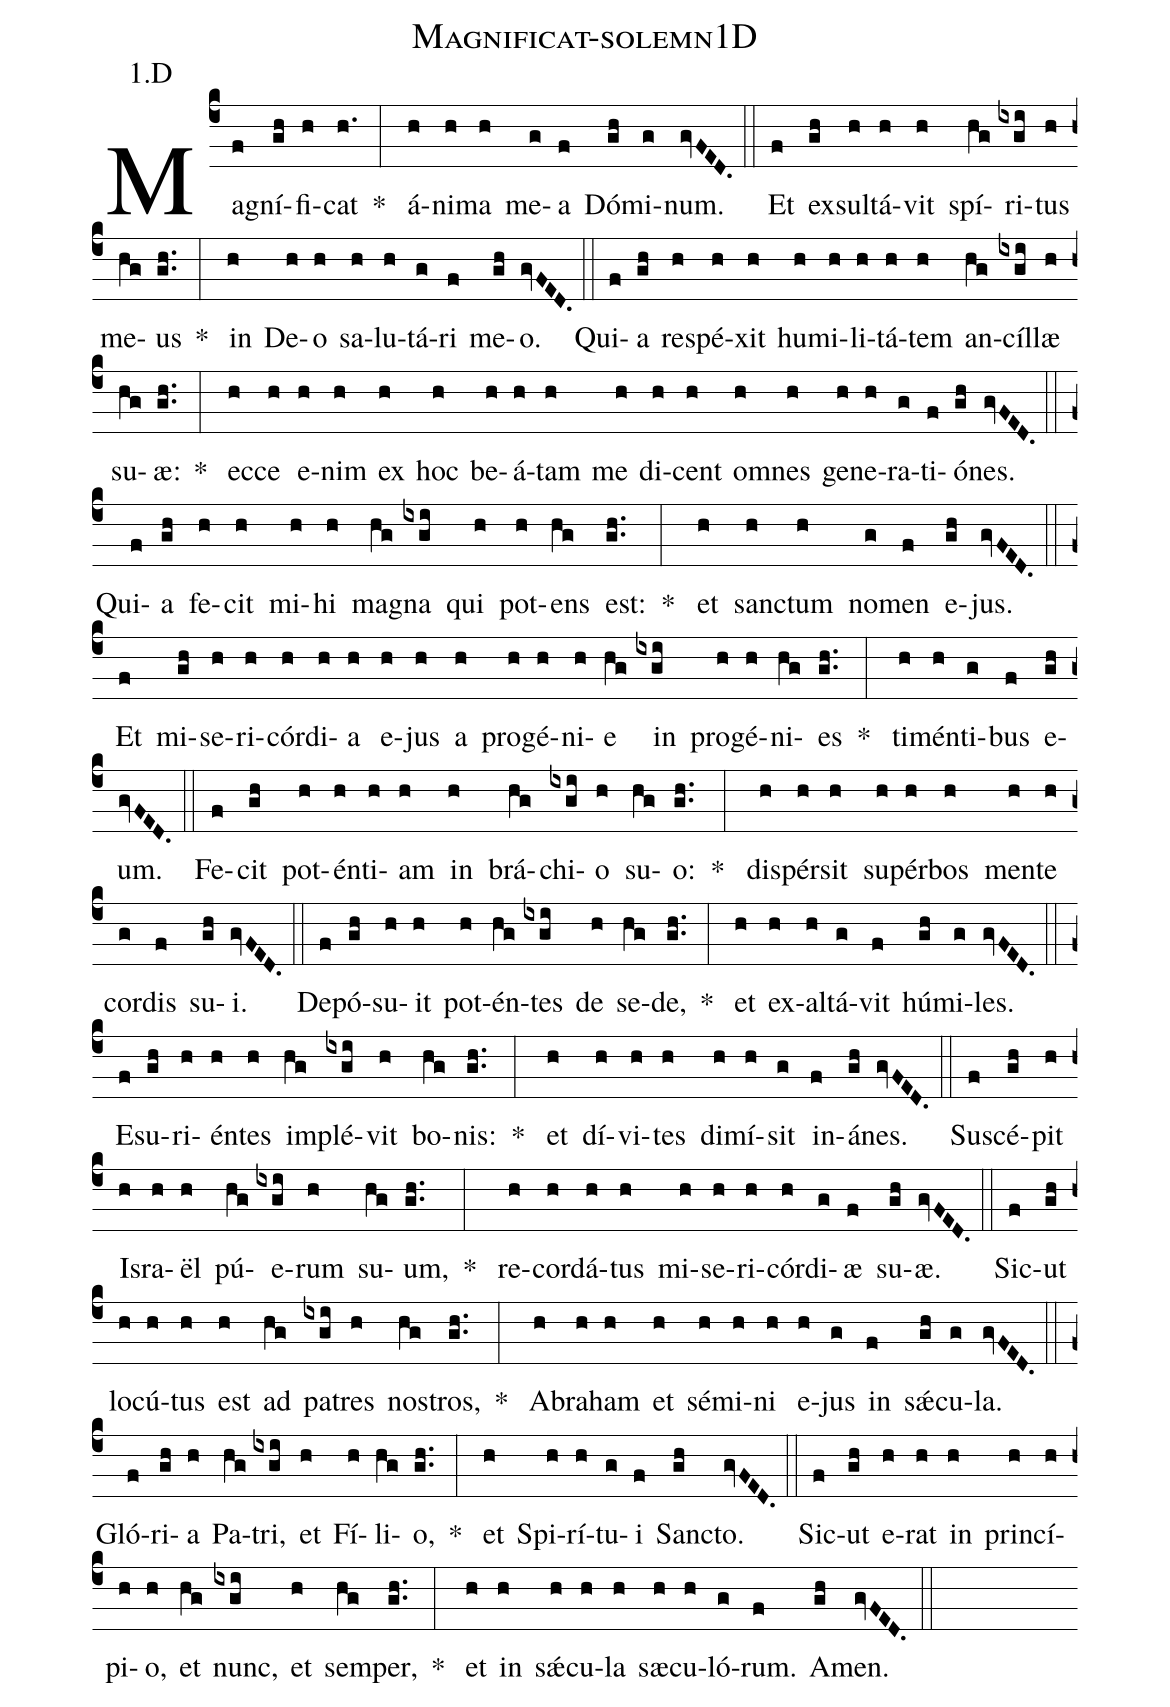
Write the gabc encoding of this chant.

name: Magnificat-solemn1D;
annotation: 1.D;
%%
(c4)Ma(f)gní(gh)fi(h)cat(h.) * (:) á(h)ni(h)ma(h) me(g)a(f) Dó(gh)mi(g)num.(gvFED.) (::)
Et(f) ex(gh)sul(h)tá(h)vit(h) spí(hg)ri(ixgi)tus(h) me(hg)us(gh..) * (:) in(h) De(h)o(h) sa(h)lu(h)tá(g)ri(f) me(gh)o.(gvFED.) (::)
Qui(f)a(gh) re(h)spé(h)xit(h) hu(h)mi(h)li(h)tá(h)tem(h) an(hg)cíl(ixgi)læ(h) su(hg)æ:(gh..) * (:) ec(h)ce(h) e(h)nim(h) ex(h) hoc(h) be(h)á(h)tam(h) me(h) di(h)cent(h) om(h)nes(h) ge(h)ne(h)ra(g)ti(f)ó(gh)nes.(gvFED.) (::)
Qui(f)a(gh) fe(h)cit(h) mi(h)hi(h) ma(hg)gna(ixgi) qui(h) pot(h)ens(hg) est:(gh..) * (:) et(h) sanc(h)tum(h) no(g)men(f) e(gh)jus.(gvFED.) (::)
Et(f) mi(gh)se(h)ri(h)cór(h)di(h)a(h) e(h)jus(h) a(h) pro(h)gé(h)ni(h)e(hg) in(ixgi) pro(h)gé(h)ni(hg)es(gh..) * (:) ti(h)mén(h)ti(g)bus(f) e(gh)um.(gvFED.) (::)
Fe(f)cit(gh) pot(h)én(h)ti(h)am(h) in(h) brá(hg)chi(ixgi)o(h) su(hg)o:(gh..) * (:) di(h)spér(h)sit(h) su(h)pér(h)bos(h) men(h)te(h) cor(g)dis(f) su(gh)i.(gvFED.) (::)
De(f)pó(gh)su(h)it(h) pot(h)én(hg)tes(ixgi) de(h) se(hg)de,(gh..) * (:) et(h) ex(h)al(h)tá(g)vit(f) hú(gh)mi(g)les.(gvFED.) (::)
E(f)su(gh)ri(h)én(h)tes(h) im(hg)plé(ixgi)vit(h) bo(hg)nis:(gh..) * (:) et(h) dí(h)vi(h)tes(h) di(h)mí(h)sit(g) in(f)á(gh)nes.(gvFED.) (::)
Su(f)scé(gh)pit(h) Is(h)ra(h)ël(h) pú(hg)e(ixgi)rum(h) su(hg)um,(gh..) * (:) re(h)cor(h)dá(h)tus(h) mi(h)se(h)ri(h)cór(h)di(g)æ(f) su(gh)æ.(gvFED.) (::)
Sic(f)ut(gh) lo(h)cú(h)tus(h) est(h) ad(hg) pa(ixgi)tres(h) nos(hg)tros,(gh..) * (:) A(h)bra(h)ham(h) et(h) sé(h)mi(h)ni(h) e(h)jus(g) in(f) sǽ(gh)cu(g)la.(gvFED.) (::)
Gló(f)ri(gh)a(h) Pa(hg)tri,(ixgi) et(h) Fí(h)li(hg)o,(gh..) * (:) et(h) Spi(h)rí(h)tu(g)i(f) Sanc(gh)to.(gvFED.) (::)
Sic(f)ut(gh) e(h)rat(h) in(h) prin(h)cí(h)pi(h)o,(h) et(hg) nunc,(ixgi) et(h) sem(hg)per,(gh..) * (:) et(h) in(h) sǽ(h)cu(h)la(h) sæ(h)cu(h)ló(g)rum.(f) A(gh)men.(gvFED.) (::)
